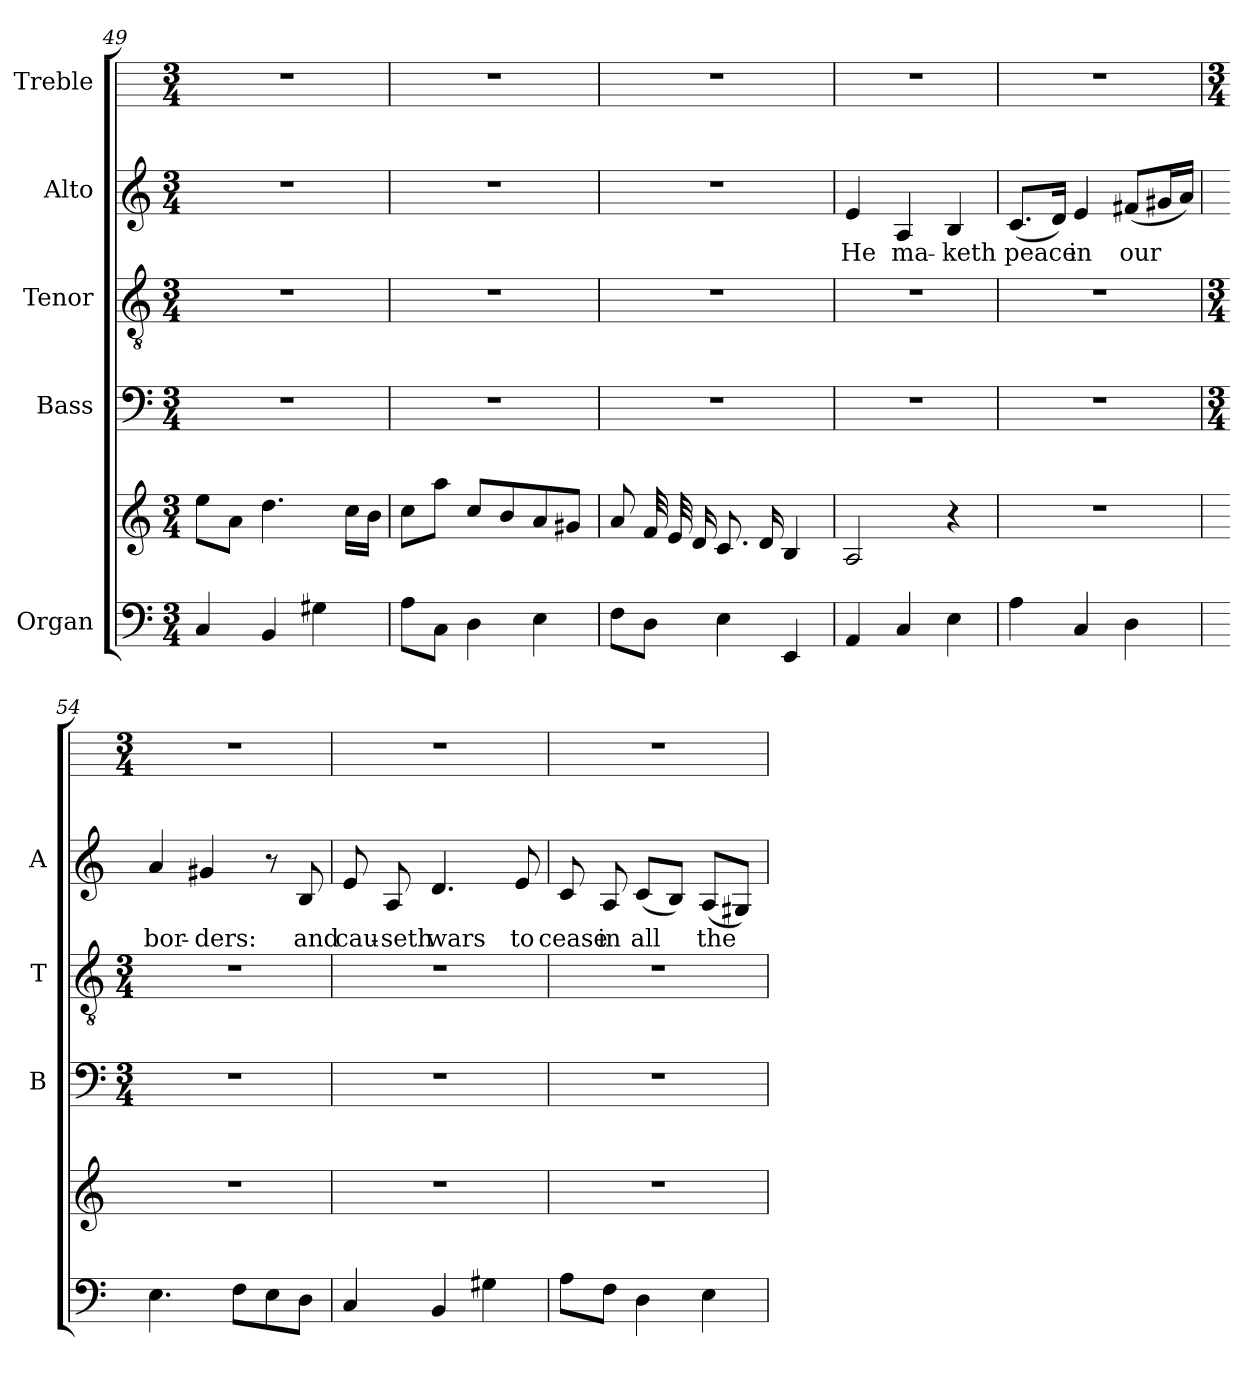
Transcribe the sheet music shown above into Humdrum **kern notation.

**kern	**kern	**kern	**kern	**kern	**text	**kern
*part5	*part5	*part4	*part3	*part2	*part2	*part1
*staff6	*staff5	*staff4	*staff3	*staff2	*staff2	*staff1
*I"Organ	*	*I"Bass	*I"Tenor	*I"Alto	*	*I"Treble
*	*	*I'B	*I'T	*I'A	*	*
*clefF4	*clefG2	*clefF4	*clefGv2	*clefG2	*	*
*k[]	*k[]	*k[]	*k[]	*k[]	*	*
*C:	*C:	*C:	*C:	*C:	*	*
*M3/4	*M3/4	*M3/4	*M3/4	*M3/4	*	*M3/4
=49	=49	=49	=49	=49	=49	=49
!	!	!	!	!LO:N:vis=1	!	!
4C	8eeL	2.r	2.r	2.r	.	2.r
.	8aJ	.	.	.	.	.
4BB	4.dd	.	.	.	.	.
4G#X	.	.	.	.	.	.
.	16ccLL	.	.	.	.	.
.	16bJJ	.	.	.	.	.
=50	=50	=50	=50	=50	=50	=50
!	!	!	!	!LO:N:vis=1	!	!
8AL	8ccL	2.r	2.r	2.r	.	2.r
8CJ	8aaJ	.	.	.	.	.
4D	8ccL	.	.	.	.	.
.	8b	.	.	.	.	.
4E	8a	.	.	.	.	.
.	8g#XJ	.	.	.	.	.
=51	=51	=51	=51	=51	=51	=51
!	!	!	!	!LO:N:vis=1	!	!
8FL	8a	2.r	2.r	2.r	.	2.r
8DJ	32fLLL	.	.	.	.	.
.	32e	.	.	.	.	.
.	16dJJ	.	.	.	.	.
4E	8.cL	.	.	.	.	.
.	16dJ	.	.	.	.	.
4EE	4B	.	.	.	.	.
=52	=52	=52	=52	=52	=52	=52
!	!	!	!	!	!LO:LY:b	!
4AA	2A	2.r	2.r	4e	He	2.r
!	!	!	!	!	!LO:LY:b	!
4C	.	.	.	4A	ma-	.
!	!	!	!	!	!LO:LY:b	!
4E	4r	.	.	4B	-keth	.
=53	=53	=53	=53	=53	=53	=53
!	!LO:N:vis=1	!	!	!	!LO:LY:b	!
4A	2.r	2.r	2.r	(<8.cL	peace	2.r
.	.	.	.	16dJ)	.	.
!	!	!	!	!	!LO:LY:b	!
4C	.	.	.	4e	in	.
!	!	!	!	!	!LO:LY:b	!
4D	.	.	.	(<8f#XL	our	.
.	.	.	.	16g#XL	.	.
.	.	.	.	16aJJ)	.	.
!!LO:LB:g=z
=54	=54	=54	=54	=54	=54	=54
*	*	*M3/4	*M3/4	*	*	*M3/4
!	!LO:N:vis=1	!	!	!	!LO:LY:b	!
4.E	2.r	2.r	2.r	4a	bor-	2.r
!	!	!	!	!	!LO:LY:b	!
.	.	.	.	4g#X	-ders:	.
8FL	.	.	.	.	.	.
8E	.	.	.	8r	.	.
!	!	!	!	!	!LO:LY:b	!
8DJ	.	.	.	8B	and	.
=55	=55	=55	=55	=55	=55	=55
!	!LO:N:vis=1	!	!	!	!LO:LY:b	!
4C	2.r	2.r	2.r	8e	cau-	2.r
!	!	!	!	!	!LO:LY:b	!
.	.	.	.	8A	-seth	.
!	!	!	!	!	!LO:LY:b	!
4BB	.	.	.	4.d	wars	.
4G#X	.	.	.	.	.	.
!	!	!	!	!	!LO:LY:b	!
.	.	.	.	8e	to	.
=56	=56	=56	=56	=56	=56	=56
!	!LO:N:vis=1	!	!	!	!LO:LY:b	!
8AL	2.r	2.r	2.r	8c	cease	2.r
!	!	!	!	!	!LO:LY:b	!
8FJ	.	.	.	8A	in	.
!	!	!	!	!	!LO:LY:b	!
4D	.	.	.	(<8cL	all	.
.	.	.	.	8BJ)	.	.
!	!	!	!	!	!LO:LY:b	!
4E	.	.	.	(<8AL	the	.
.	.	.	.	8G#XJ)	.	.
=	=	=	=	=	=	=
*-	*-	*-	*-	*-	*-	*-
